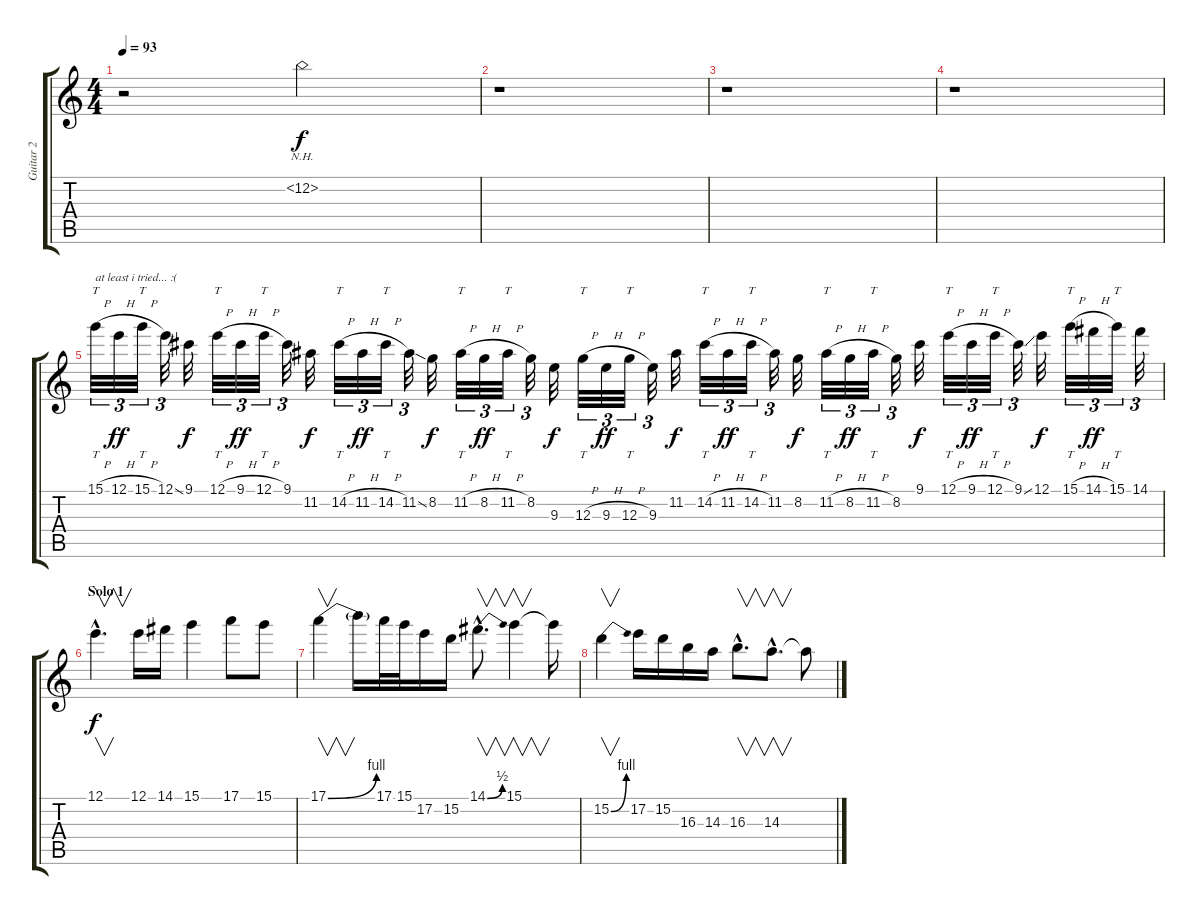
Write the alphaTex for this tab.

\track ("Guitar 2" "Guitar 2") {instrument overdrivenguitar}
\staff {score tabs}
\tuning (E4 B3 G3 D3 A2 E2) {hide}
\ts (4 4)
\tempo 93
\clef g2
\ks c
r.2{dy f} 0.2{nh}.2 |
\section ("" "")
r.1 |
r.1 |
r.1 |
15.1{h}.32{tt tu (3 2) txt "at least i tried... :("} 12.1{h}.32{tu (3 2) dy ff} 15.1{h}.32{tt tu (3 2)} 12.1{ss}.32{tu (3 2)} 9.1.32{dy f} 12.1{h}.32{tt tu (3 2)} 9.1{h}.32{tu (3 2) dy ff} 12.1{h}.32{tt tu (3 2)} 9.1.32{tu (3 2)} 11.2.32{dy f} 14.2{h}.32{tt tu (3 2)} 11.2{h}.32{tu (3 2) dy ff} 14.2{h}.32{tt tu (3 2)} 11.2{ss}.32{tu (3 2)} 8.2.32{dy f} 11.2{h}.32{tt tu (3 2)} 8.2{h}.32{tu (3 2) dy ff} 11.2{h}.32{tt tu (3 2)} 8.2.32{tu (3 2)} 9.3.32{dy f} 12.3{h}.32{tt tu (3 2)} 9.3{h}.32{tu (3 2) dy ff} 12.3{h}.32{tt tu (3 2)} 9.3.32{tu (3 2)} 11.2.32{dy f} 14.2{h}.32{tt tu (3 2)} 11.2{h}.32{tu (3 2) dy ff} 14.2{h}.32{tt tu (3 2)} 11.2.32{tu (3 2)} 8.2.32{dy f} 11.2{h}.32{tt tu (3 2)} 8.2{h}.32{tu (3 2) dy ff} 11.2{h}.32{tt tu (3 2)} 8.2.32{tu (3 2)} 9.1.32{dy f} 12.1{h}.32{tt tu (3 2)} 9.1{h}.32{tu (3 2) dy ff} 12.1{h}.32{tt tu (3 2)} 9.1{ss}.32{tu (3 2)} 12.1.32{dy f} 15.1{h}.32{tt tu (3 2)} 14.1{h}.32{tu (3 2) dy ff} 15.1.32{tt tu (3 2)} 14.1.32{tu (3 2)} |
\section ("" "Solo 1")
12.1{hac}.4{v d dy f} 12.1.16 14.1.16 15.1.4 17.1.8 15.1.8 |
17.1{be (bend 0 0 60 4)}.4{v} 17.1{t}.16 17.1.32 15.1.32 17.2.16 15.2.16 14.1{be (bend 0 0 60 2) hac}.8{v d} 15.1.4{v} 15.1{t}.16 |
15.2{be (bend 0 0 60 4)}.4{v} 17.2.16 15.2.16 16.3.16 14.3.16 16.3{hac}.8{v d} 14.3{hac}.8{v d} 14.3{t}.8
